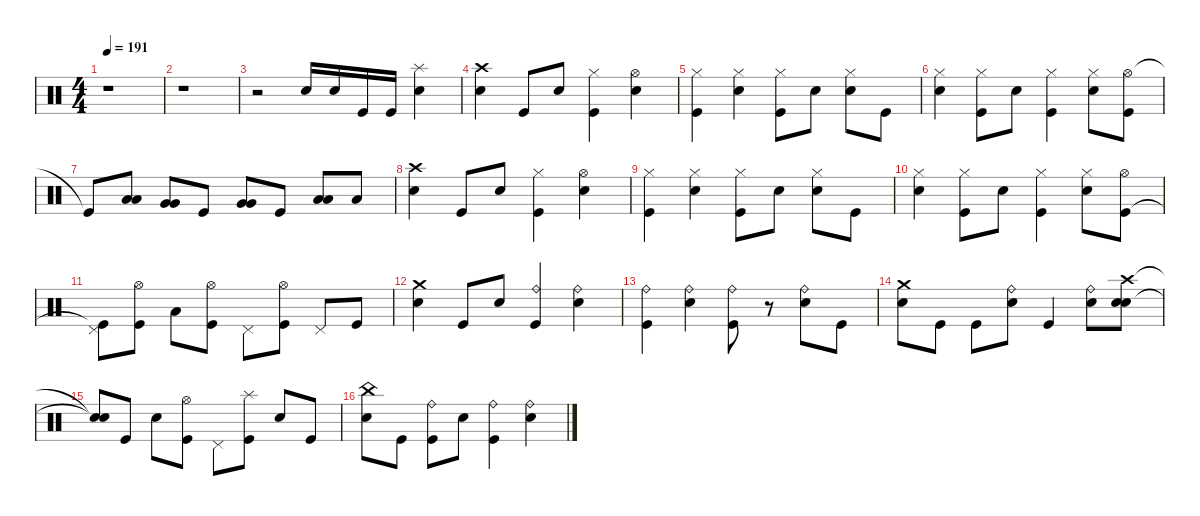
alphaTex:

\defaultSystemsLayout 4
\hideDynamics
\bracketExtendMode nobrackets
\singleTrackTrackNamePolicy hidden
\multiTrackTrackNamePolicy hidden
\firstSystemTrackNameMode fullname
\firstSystemTrackNameOrientation horizontal
\otherSystemsTrackNameOrientation horizontal
\track ("Drumkit" "drm.") {solo instrument percussion}
\staff {score}
\articulation defaults
\ts (4 4)
\tempo 191
\clef neutral
\ks c
r.1{dy f beam Down} |
r.1{beam Down} |
r.2{beam Down} "Snare (hit) 2".16{beam Up} "Snare (hit) 2".16{beam Up} "Kick (hit)".16{beam Up} "Kick (hit)".16{beam Up} ("Snare (hit) 2" "Splash (hit)").4{dy ff beam Down} |
("Crash high (hit)" "Snare (hit) 2").4{dy mf beam Down} "Kick (hit)".8{dy f beam Up} "Snare (hit) 2".8{dy mf beam Up} ("Hi-Hat (closed)" "Kick (hit)").4{beam Down} ("Hi-Hat (open)" "Snare (hit) 2").4{beam Down} |
("Hi-Hat (closed)" "Kick (hit)").4{beam Down} ("Hi-Hat (closed)" "Snare (hit) 2").4{beam Down} ("Hi-Hat (closed)" "Kick (hit)").8{beam Down} "Snare (hit) 2".8{dy mp beam Down} ("Hi-Hat (closed)" "Snare (hit) 2").8{dy mf beam Down} "Kick (hit)".8{dy f beam Down} |
("Hi-Hat (closed)" "Snare (hit) 2").4{dy mf beam Down} ("Hi-Hat (closed)" "Kick (hit)").8{beam Down} "Snare (hit) 2".8{dy f beam Down} ("Hi-Hat (closed)" "Kick (hit)").4{dy mf beam Down} ("Hi-Hat (closed)" "Snare (hit) 2").8{beam Down} ("Hi-Hat (open)" "Kick (hit)").8{beam Down} |
"Kick (hit)"{t}.8{dy f beam Up} ("Low Tom (hit)" "Low Tom (hit)").8{dy mp beam Up} ("Very Low Tom (hit)" "Very Low Tom (hit)").8{beam Up} "Kick (hit)".8{dy f beam Up} ("Very Low Tom (hit)" "Very Low Tom (hit)").8{dy mp beam Up} "Kick (hit)".8{dy f beam Up} ("Low Floor Tom (hit)" "Low Floor Tom (hit)").8{dy mp beam Up} "Low Floor Tom (hit)".8{dy f beam Up} |
("Crash high (hit)" "Snare (hit) 2").4{dy mf beam Down} "Kick (hit)".8{dy f beam Up} "Snare (hit) 2".8{dy mf beam Up} ("Hi-Hat (closed)" "Kick (hit)").4{beam Down} ("Hi-Hat (open)" "Snare (hit) 2").4{beam Down} |
("Hi-Hat (closed)" "Kick (hit)").4{beam Down} ("Hi-Hat (closed)" "Snare (hit) 2").4{beam Down} ("Hi-Hat (closed)" "Kick (hit)").8{beam Down} "Snare (hit) 2".8{dy mp beam Down} ("Hi-Hat (closed)" "Snare (hit) 2").8{dy mf beam Down} "Kick (hit)".8{dy f beam Down} |
("Hi-Hat (closed)" "Snare (hit) 2").4{dy mf beam Down} ("Hi-Hat (closed)" "Kick (hit)").8{beam Down} "Snare (hit) 2".8{dy f beam Down} ("Hi-Hat (closed)" "Kick (hit)").4{dy mf beam Down} ("Hi-Hat (closed)" "Snare (hit) 2").8{beam Down} ("Hi-Hat (open)" "Kick (hit)").8{beam Down} |
("Pedal Hi-Hat (hit)" "Kick (hit)"{t}).8{dy mp beam Down} ("Hi-Hat (open)" "Kick (hit)").8{beam Down} "Low Tom (hit)".8{beam Down} ("Hi-Hat (open)" "Kick (hit)").8{beam Down} "Pedal Hi-Hat (hit)".8{beam Down} ("Hi-Hat (open)" "Kick (hit)").8{beam Down} "Pedal Hi-Hat (hit)".8{beam Up} "Kick (hit)".8{dy f beam Up} |
("Crash medium (hit)" "Snare (hit) 2").4{dy mf beam Down} "Kick (hit)".8{dy f beam Up} "Snare (hit) 2".8{dy mf beam Up} ("Ride (bell)" "Kick (hit)").4{beam Up} ("Ride (bell)" "Snare (hit) 2").4{beam Down} |
("Ride (bell)" "Kick (hit)").4{beam Down} ("Ride (bell)" "Snare (hit) 2").4{beam Down} ("Ride (bell)" "Kick (hit)").8{beam Down} r.8{beam Down} ("Ride (bell)" "Snare (hit) 2").8{beam Down} "Kick (hit)".8{dy f beam Down} |
("Crash medium (hit)" "Snare (hit) 2").8{dy mp beam Down} "Kick (hit)".8{dy f beam Down} "Kick (hit)".8{beam Down} ("Ride (bell)" "Snare (hit) 2").8{dy mp beam Down} "Kick (hit)".4{dy f beam Up} ("Ride (bell)" "Snare (hit) 2").8{dy mp beam Down} ("Crash high (hit)" "Snare (hit) 2" "Snare (hit) 2").8{beam Down} |
("Snare (hit) 2"{t} "Snare (hit) 2"{t}).8{dy f beam Up} "Kick (hit)".8{beam Up} "Snare (hit) 2".8{beam Down} ("Kick (hit)" "Hi-Hat (open)").8{beam Down} "Pedal Hi-Hat (hit)".8{beam Down} ("Splash (hit)" "Kick (hit)").8{beam Down} "Snare (hit) 2".8{beam Up} "Kick (hit)".8{beam Up} |
("Snare (hit) 2" "China (hit)").8{beam Down} "Kick (hit)".8{beam Down} ("Kick (hit)" "Ride (bell)").8{beam Down} "Snare (hit) 2".8{beam Down} ("Kick (hit)" "Ride (bell)").4{beam Down} ("Snare (hit) 2" "Ride (bell)").4{beam Down}
